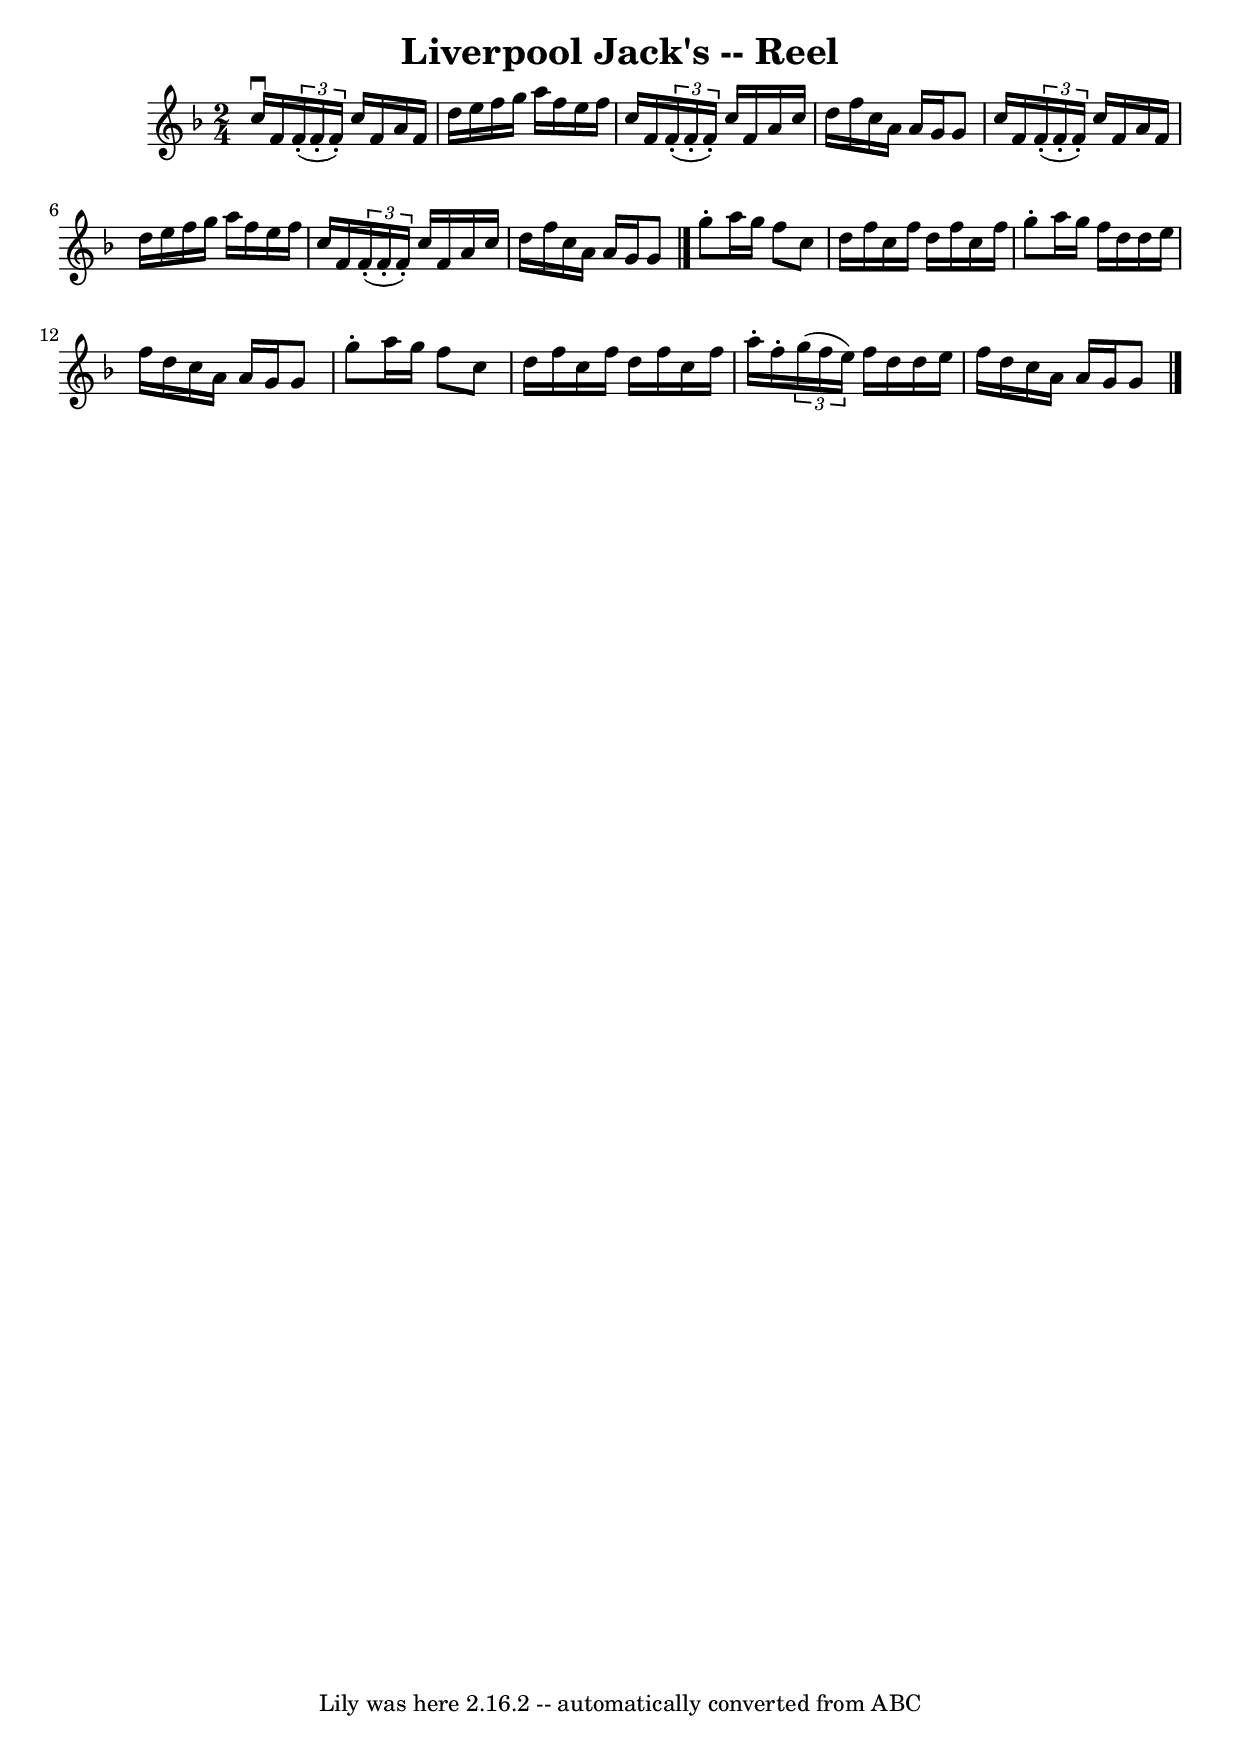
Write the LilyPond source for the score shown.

\version "2.16.2"
\include "Mammoth.ily"
\header {
  %% book = "Ryan's Mammoth Collection"
  crossRefNumber = "1"
  footnotes = "\\\\160"
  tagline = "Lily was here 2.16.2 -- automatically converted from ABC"
  title = "Liverpool Jack's -- Reel"

}
voicedefault =  {


  \time 2/4 
  \key f \major c''16^\downbow f'16    \times 2/3 { f'16 (-.   
						    f'16 -. f'16 -.) 
						  } c''16 f'16 a'16 f'16    |
  d''16    
  e''16 f''16 g''16 a''16 f''16 e''16 f''16    |
  c''16 
  f'16    \times 2/3 { f'16 (-. f'16 -. f'16 -.) 
		     } c''16 f'16    
  a'16 c''16    |
  d''16 f''16 c''16 a'16 a'16 g'16    
  g'8    |
  c''16 f'16    \times 2/3 { f'16 (-. f'16 -. f'16 
			     -.) 
			   } c''16 f'16 a'16 f'16    |
  d''16 e''16 f''16   
  g''16 a''16 f''16 e''16 f''16    |
  c''16 f'16    
  \times 2/3 { f'16 (-. f'16 -. f'16 -.) 
	     } c''16 f'16 a'16    
  c''16    |
  d''16 f''16 c''16 a'16 a'16 g'16 g'8    
  \bar "|." g''8 -. a''16 g''16 f''8 c''8    |
  d''16    
  f''16 c''16 f''16 d''16 f''16 c''16 f''16    |
  g''8 
  -. a''16 g''16 f''16 d''16 d''16 e''16    |
  f''16    
  d''16 c''16 a'16 a'16 g'16 g'8    |
  g''8 -. a''16   
  g''16 f''8 c''8    |
  d''16 f''16 c''16 f''16 d''16  
  f''16 c''16 f''16    |
  a''16 -. f''16 -.   \times 2/3 {   
    g''16 (f''16 e''16) 
  } f''16 d''16 d''16 e''16    |
  
  f''16 d''16 c''16 a'16 a'16 g'16 g'8    \bar "|."   

}

\score{
  <<

    \context Staff="default"
    {
      \voicedefault 
      
    }

  >>
  \layout {
    
  }
  \midi {
  }

}
